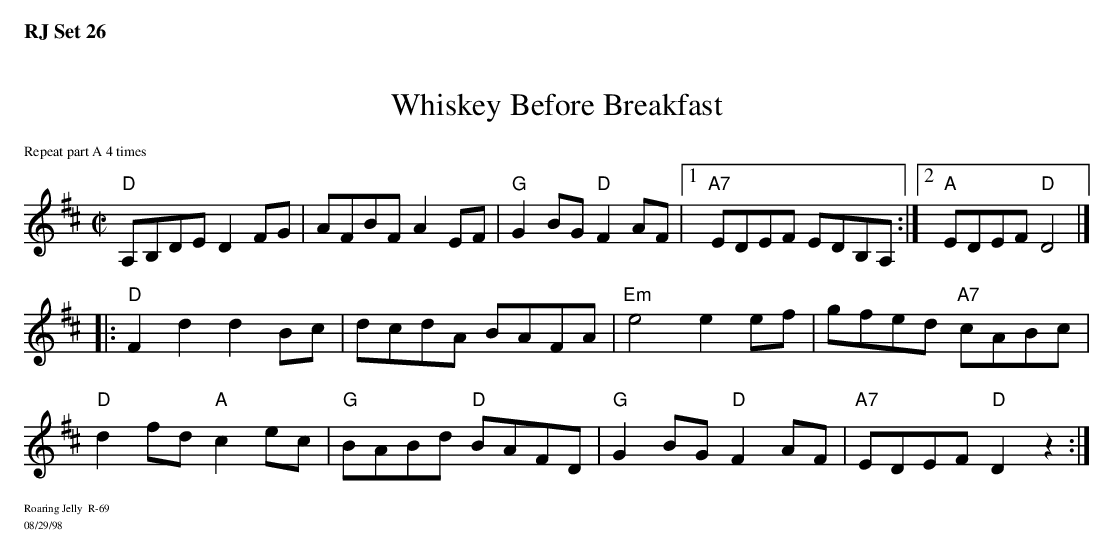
X:1
T: Whiskey Before Breakfast
M: C|
K: D
%%textfont       Times-Roman 9.0
%%text Repeat part A 4 times
%%textfont       Times-Roman 7.0
"D"A,B,DE D2FG| AFBF A2EF| "G"G2BG "D"F2AF|1 "A7"EDEF EDB,A, :|2 "A"EDEF "D"D4 |]
|:\
"D"F2d2 d2Bc| dcdA BAFA| "Em"e4 e2ef| gfed "A7"cABc |
"D"d2fd "A"c2ec| "G"BABd "D"BAFD| "G"G2BG "D"F2AF| "A7"EDEF "D"D2 z2 :|
